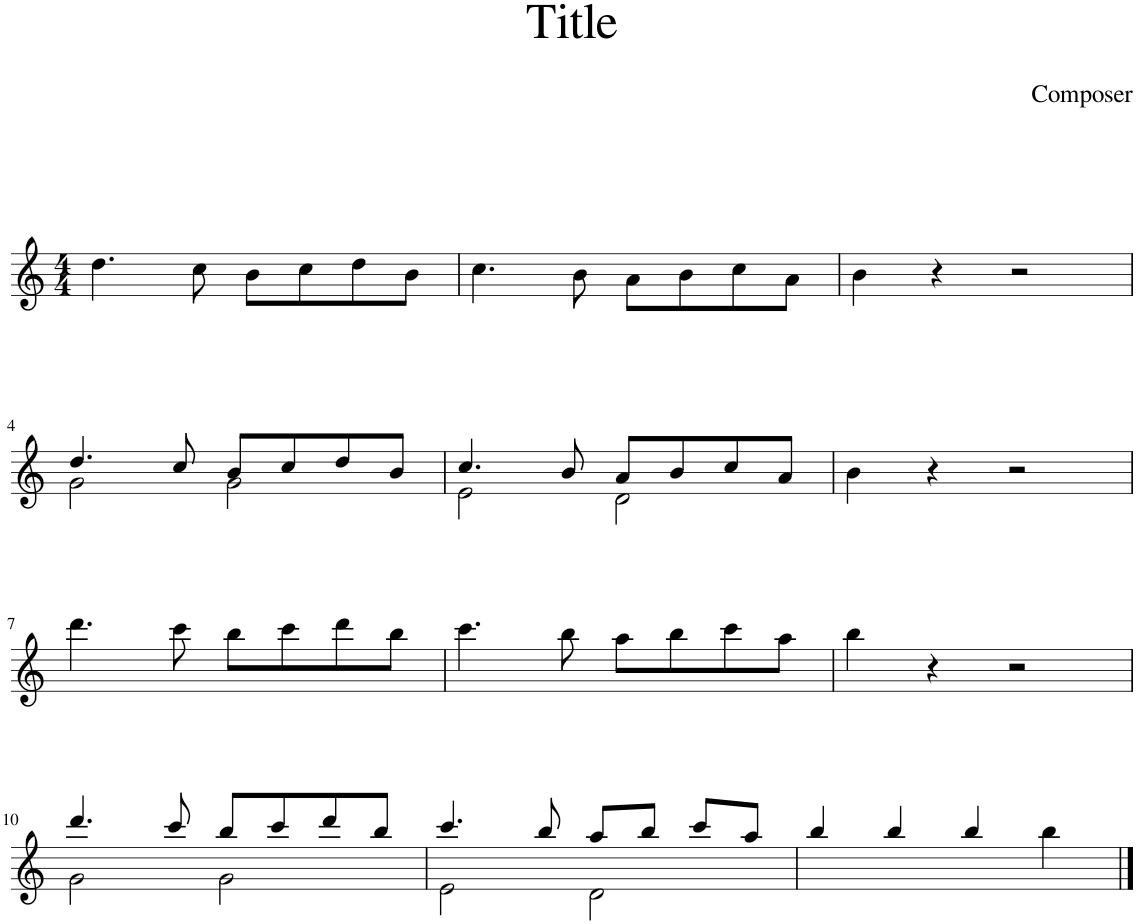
**kern
*part1
*staff1
*I"Piano
*I'Pno.
*clefG2
*k[]
*M4/4
=1
4.dd\
8cc\
8b\L
8cc\
8dd\
8b\J
=2
4.cc\
8b\
8a\L
8b\
8cc\
8a\J
=3
4b\
4r
2r
!!LO:LB:g=z
=4
*^
4.dd/	2g\
8cc/	.
8b/L	2g\
8cc/	.
8dd/	.
8b/J	.
=5	=5
4.cc/	2e\
8b/	.
8a/L	2d\
8b/	.
8cc/	.
8a/J	.
*v	*v
=6
4b\
4r
2r
!!LO:LB:g=z
=7
4.ddd\
8ccc\
8bb\L
8ccc\
8ddd\
8bb\J
=8
4.ccc\
8bb\
8aa\L
8bb\
8ccc\
8aa\J
=9
4bb\
4r
2r
!!LO:LB:g=z
=10
*^
4.ddd/	2g\
8ccc/	.
8bb/L	2g\
8ccc/	.
8ddd/	.
8bb/J	.
=11	=11
4.ccc/	2e\
8bb/	.
8aa/L	2d\
8bb/J	.
8ccc/L	.
8aa/J	.
*v	*v
=12
4bb/
4bb/
4bb/
4bb\
==
*-
